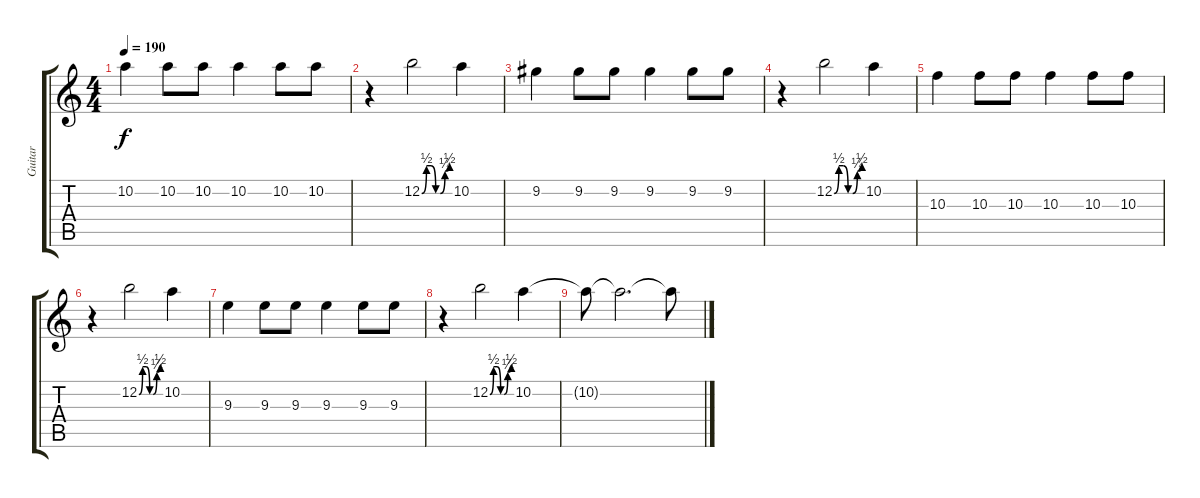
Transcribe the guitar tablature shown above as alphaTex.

\track ("Guitar" "Guitar") {instrument distortionguitar}
\staff {score tabs}
\tuning (E4 B3 G3 D3 A2 E2) {hide}
\ts (4 4)
\tempo 190
\clef g2
\ks c
10.2.4{dy f volume 11} 10.2.8 10.2.8 10.2.4 10.2.8 10.2.8 |
r.4 12.2{be (custom 0 0 10 2 20 2 30 0 40 0 50 1 60 2)}.2 10.2.4 |
9.2.4 9.2.8 9.2.8 9.2.4 9.2.8 9.2.8 |
r.4 12.2{be (custom 0 0 10 2 20 2 30 0 40 0 50 1 60 2)}.2 10.2.4 |
10.3.4 10.3.8 10.3.8 10.3.4 10.3.8 10.3.8 |
r.4 12.2{be (custom 0 0 10 2 20 2 30 0 40 0 50 1 60 2)}.2 10.2.4 |
9.3.4 9.3.8 9.3.8 9.3.4 9.3.8 9.3.8 |
r.4 12.2{be (custom 0 0 10 2 20 2 30 0 40 0 50 1 60 2)}.2 10.2.4 |
10.2{t}.8{volume 11} 10.2{t}.2{d volume 0} 10.2{t}.8
